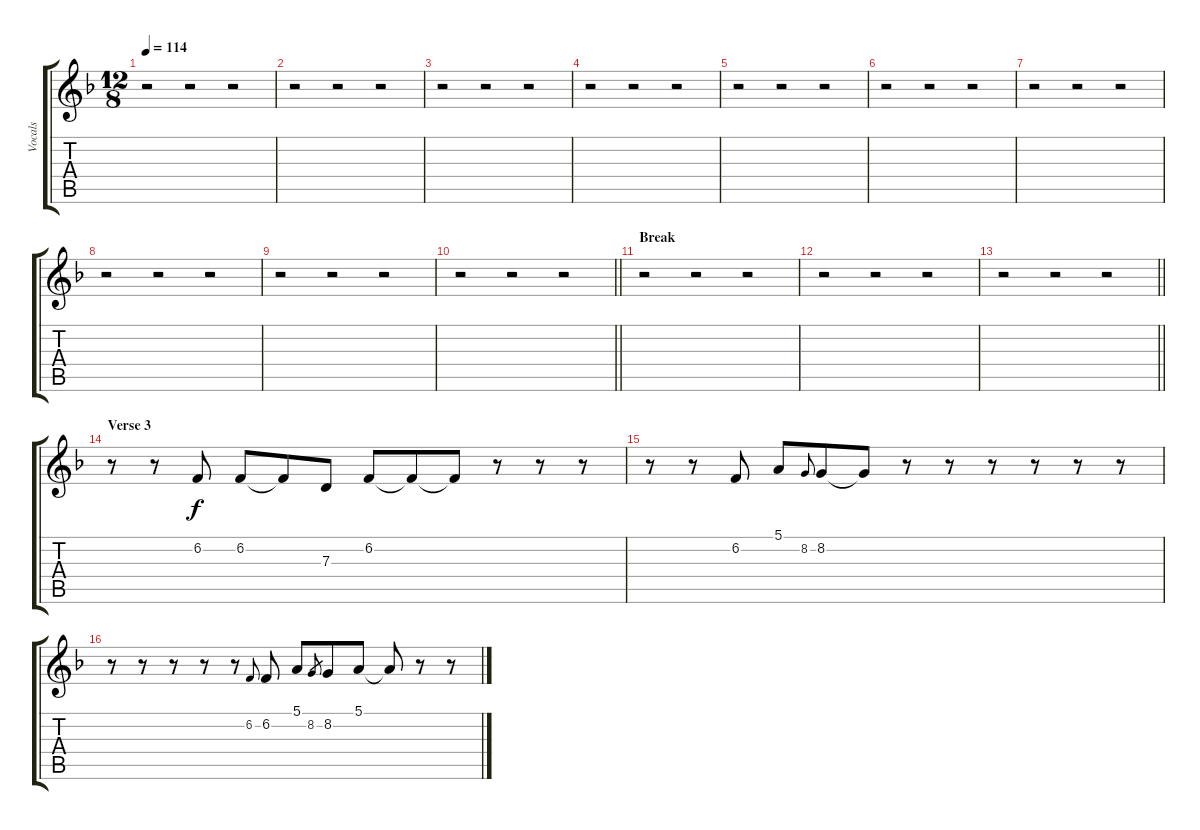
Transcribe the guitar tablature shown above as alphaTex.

\track ("Vocals" "Vocals") {instrument harmonica}
\staff {score tabs}
\tuning (E4 B3 G3 D3 A2 E2) {hide}
\ts (12 8)
\tempo 114
\clef g2
\ks f
r.2{dy f} r.2 r.2 |
r.2 r.2 r.2 |
r.2 r.2 r.2 |
r.2 r.2 r.2 |
r.2 r.2 r.2 |
r.2 r.2 r.2 |
r.2 r.2 r.2 |
r.2 r.2 r.2 |
r.2 r.2 r.2 |
\barLineRight lightlight
r.2 r.2 r.2 |
\section ("" "Break")
r.2 r.2 r.2 |
r.2 r.2 r.2 |
\barLineRight lightlight
r.2 r.2 r.2 |
\section ("" "Verse 3")
r.8 r.8 6.2.8 6.2.8 6.2{t}.8 7.3.8 6.2.8 6.2{t}.8 6.2{t}.8 r.8 r.8 r.8 |
r.8 r.8 6.2.8 5.1.8 8.2.8{gr onbeat} 8.2.8 8.2{t}.8 r.8 r.8 r.8 r.8 r.8 r.8 |
r.8 r.8 r.8 r.8 r.8 6.2.8{gr onbeat} 6.2.8 5.1.8 8.2.8{gr} 8.2.8 5.1.8 5.1{t}.8 r.8 r.8
